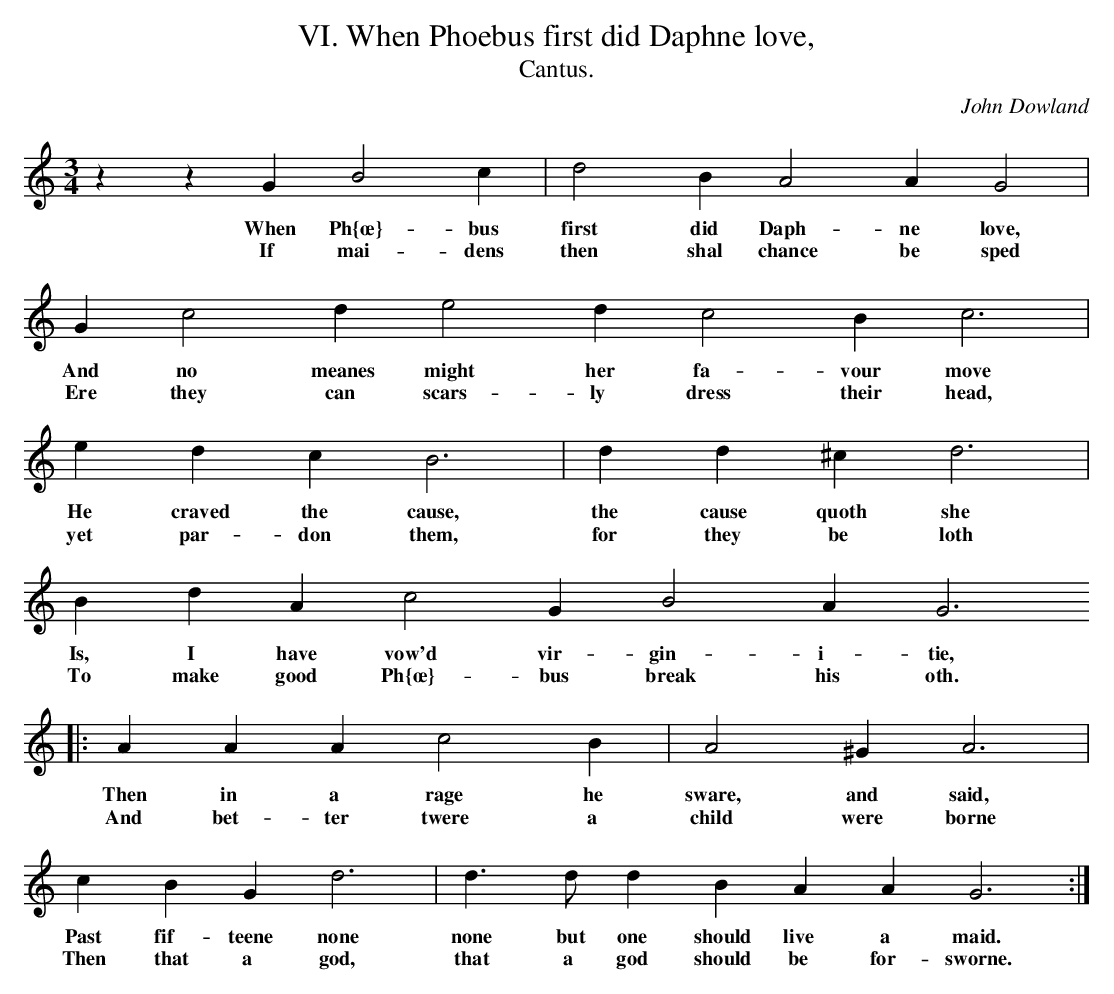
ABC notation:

X:1
T:VI. When Phoebus first did Daphne love,
T:Cantus.
C:John Dowland
M:3/4
L:1/4
K:G mix
z z G B2 c |d2 B A2 A G2 |
w:When Ph{\oe}- bus first did Daph- ne love,
w:If mai- dens then shal chance be sped
   G c2 d e2 d c2 B c3 |
w:And no meanes might her fa- vour move
w:Ere they can scars- ly dress their head,
e d c B3 | d d ^c d3 |
w:He craved the cause, the cause quoth she
w:yet par- don them, for they be loth
B d A c2 G B2 A G3
w:Is, I have vow'd vir-gin- i- tie,
w:To make good Ph{\oe}- bus break his oth.
|:A A A c2 B | A2 ^G A3 |
w:Then in a rage he sware, and said,
w:And bet- ter twere a child were borne
c B G d3 | d > d d B A A G3 :|
w:Past fif- teene none none but one should live a maid.
w:Then that a god, that a god should be for- sworne.
